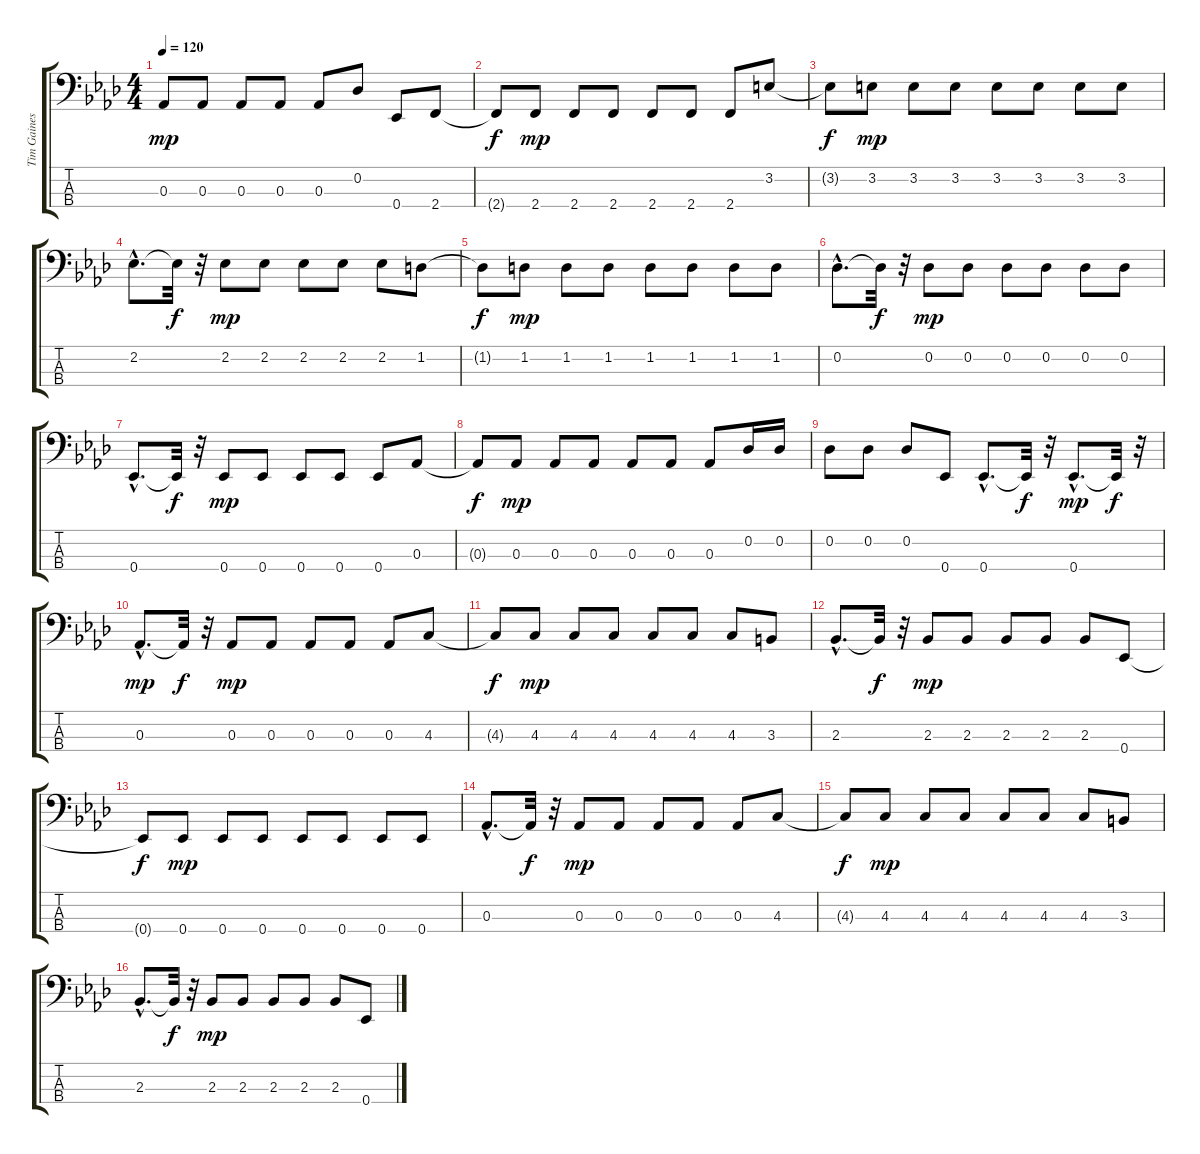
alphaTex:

\track ("Tim Gaines" "Tim Gaines") {instrument electricbassfinger}
\staff {score tabs}
\tuning (Gb2 Db2 Ab1 Eb1) {hide}
\ts (4 4)
\tempo 120
\clef f4
\ks ab
0.3.8{dy mp} 0.3.8 0.3.8 0.3.8 0.3.8 0.2.8 0.4.8 2.4.8 |
2.4{t}.8{dy f} 2.4.8{dy mp} 2.4.8 2.4.8 2.4.8 2.4.8 2.4.8 3.2.8 |
3.2{t}.8{dy f} 3.2.8{dy mp} 3.2.8 3.2.8 3.2.8 3.2.8 3.2.8 3.2.8 |
2.2{hac}.8{d} 2.2{t}.32{dy f} r.32 2.2.8{dy mp} 2.2.8 2.2.8 2.2.8 2.2.8 1.2.8 |
1.2{t}.8{dy f} 1.2.8{dy mp} 1.2.8 1.2.8 1.2.8 1.2.8 1.2.8 1.2.8 |
0.2{hac}.8{d} 0.2{t}.32{dy f} r.32 0.2.8{dy mp} 0.2.8 0.2.8 0.2.8 0.2.8 0.2.8 |
0.4{hac}.8{d} 0.4{t}.32{dy f} r.32 0.4.8{dy mp} 0.4.8 0.4.8 0.4.8 0.4.8 0.3.8 |
0.3{t}.8{dy f} 0.3.8{dy mp} 0.3.8 0.3.8 0.3.8 0.3.8 0.3.8 0.2.16 0.2.16 |
0.2.8 0.2.8 0.2.8 0.4.8 0.4{hac}.8{d} 0.4{t}.32{dy f} r.32 0.4{hac}.8{d dy mp} 0.4{t}.32{dy f} r.32 |
0.3{hac}.8{d dy mp} 0.3{t}.32{dy f} r.32 0.3.8{dy mp} 0.3.8 0.3.8 0.3.8 0.3.8 4.3.8 |
4.3{t}.8{dy f} 4.3.8{dy mp} 4.3.8 4.3.8 4.3.8 4.3.8 4.3.8 3.3.8 |
2.3{hac}.8{d} 2.3{t}.32{dy f} r.32 2.3.8{dy mp} 2.3.8 2.3.8 2.3.8 2.3.8 0.4.8 |
0.4{t}.8{dy f} 0.4.8{dy mp} 0.4.8 0.4.8 0.4.8 0.4.8 0.4.8 0.4.8 |
0.3{hac}.8{d} 0.3{t}.32{dy f} r.32 0.3.8{dy mp} 0.3.8 0.3.8 0.3.8 0.3.8 4.3.8 |
4.3{t}.8{dy f} 4.3.8{dy mp} 4.3.8 4.3.8 4.3.8 4.3.8 4.3.8 3.3.8 |
2.3{hac}.8{d} 2.3{t}.32{dy f} r.32 2.3.8{dy mp} 2.3.8 2.3.8 2.3.8 2.3.8 0.4.8
